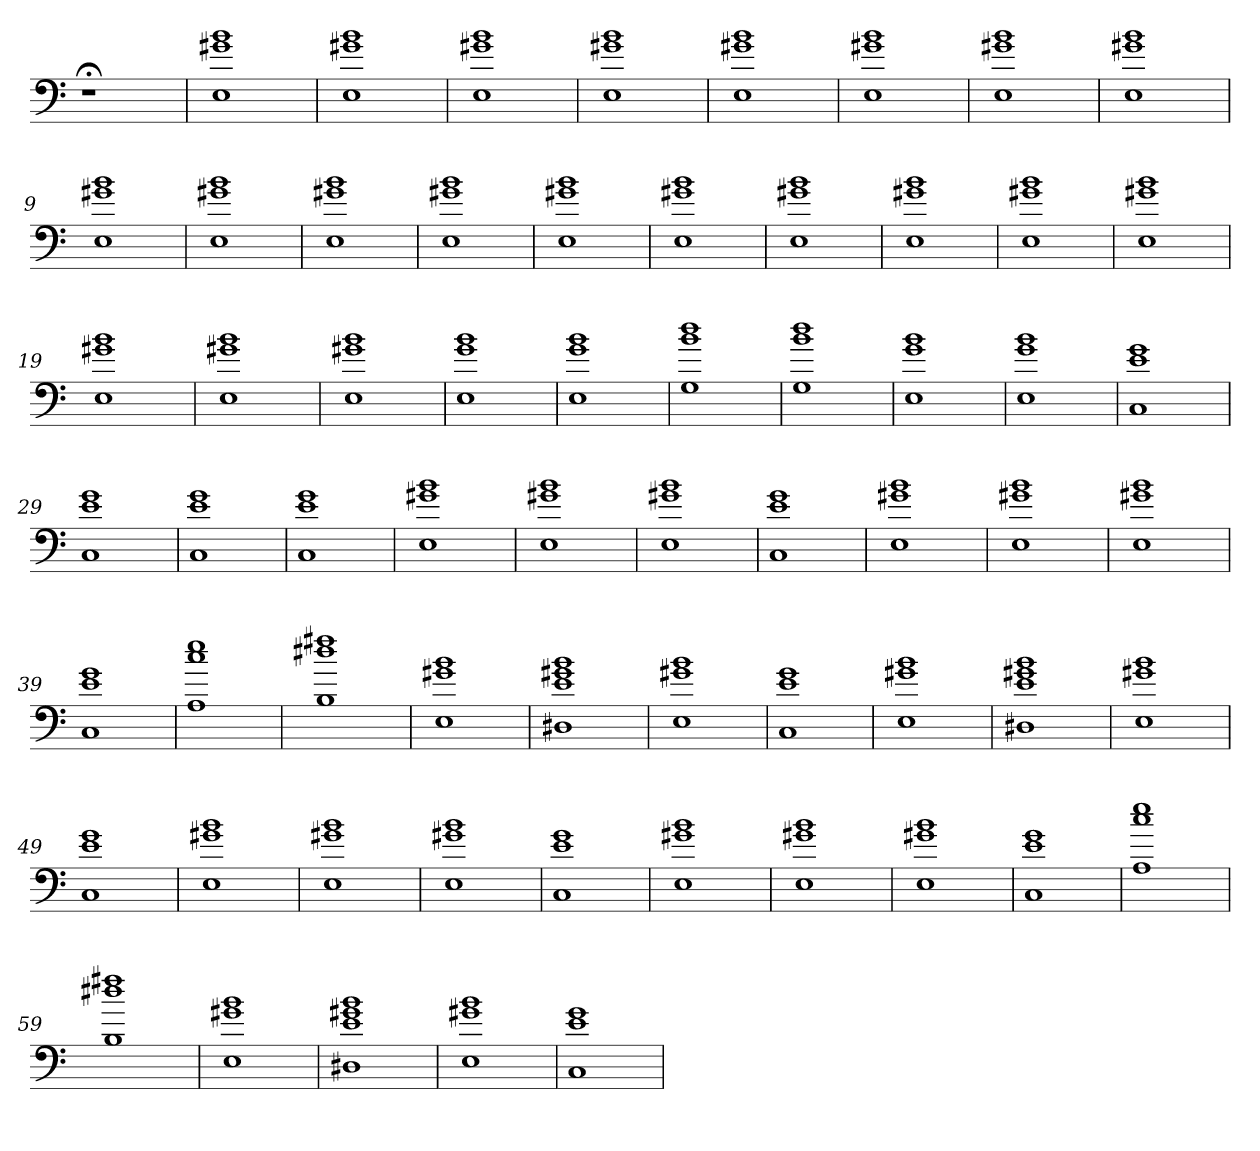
**kern
*part1
*staff1
=
1r;<
=1
1E 1g#X 1b
=2
1E 1g#X 1b
=3
1E 1g#X 1b
=4
1E 1g#X 1b
=5
1E 1g#X 1b
=6
1E 1g#X 1b
=7
1E 1g#X 1b
=8
1E 1g#X 1b
=9
1E 1g#X 1b
=10
1E 1g#X 1b
=11
1E 1g#X 1b
=12
1E 1g#X 1b
=13
1E 1g#X 1b
=14
1E 1g#X 1b
=15
1E 1g#X 1b
=16
1E 1g#X 1b
=17
1E 1g#X 1b
=18
1E 1g#X 1b
=19
1E 1g#X 1b
=20
1E 1g#X 1b
=21
1E 1g#X 1b
=22
1E 1g 1b
=23
1E 1g 1b
=24
1G 1b 1dd
=25
1G 1b 1dd
=26
1E 1g 1b
=27
1E 1g 1b
=28
1C 1e 1g
=29
1C 1e 1g
=30
1C 1e 1g
=31
1C 1e 1g
=32
1E 1g#X 1b
=33
1E 1g#X 1b
=34
1E 1g#X 1b
=35
1C 1e 1g
=36
1E 1g#X 1b
=37
1E 1g#X 1b
=38
1E 1g#X 1b
=39
1C 1e 1g
=40
1A 1cc 1ee
=41
1B 1dd#X 1ff#X
=42
1E 1g#X 1b
=43
1D#X 1e 1g#X 1b
=44
1E 1g#X 1b
=45
1C 1e 1g
=46
1E 1g#X 1b
=47
1D#X 1e 1g#X 1b
=48
1E 1g#X 1b
=49
1C 1e 1g
=50
1E 1g#X 1b
=51
1E 1g#X 1b
=52
1E 1g#X 1b
=53
1C 1e 1g
=54
1E 1g#X 1b
=55
1E 1g#X 1b
=56
1E 1g#X 1b
=57
1C 1e 1g
=58
1A 1cc 1ee
=59
1B 1dd#X 1ff#X
=60
1E 1g#X 1b
=61
1D#X 1e 1g#X 1b
=62
1E 1g#X 1b
=63
1C 1e 1g
=
*-
